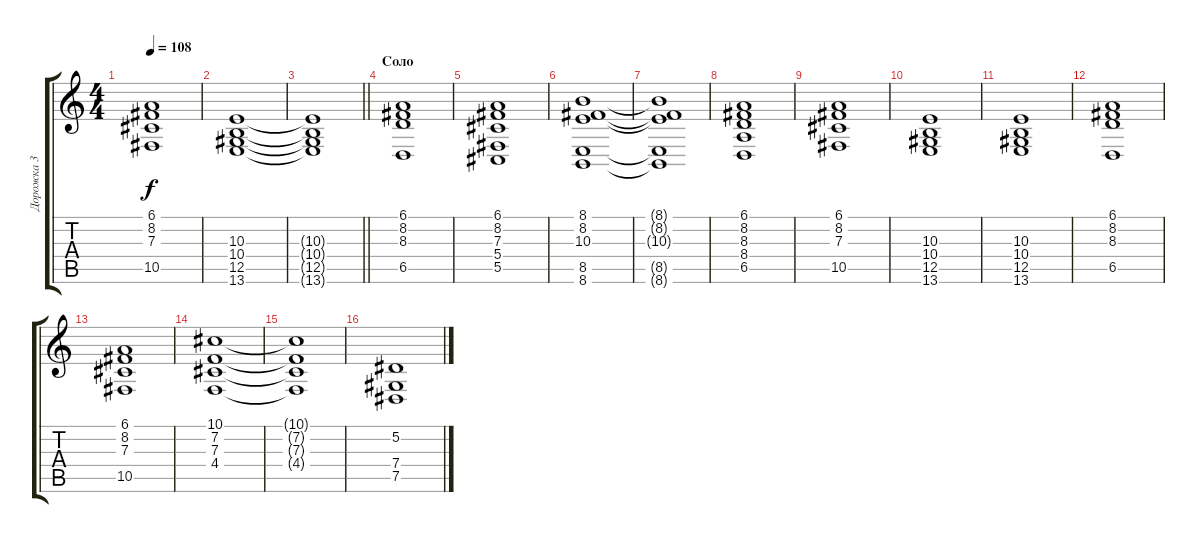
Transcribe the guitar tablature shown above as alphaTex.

\track ("Дорожка 3" "Дорожка 3") {instrument synthstrings2}
\staff {score tabs}
\tuning (Eb4 Bb3 Gb3 Db3 Ab2 Eb2) {hide}
\ts (4 4)
\tempo 108
\clef g2
\ks c
(6.1 8.2 7.3 10.5).1{dy f} |
(10.3 10.4 12.5 13.6).1 |
\barLineRight lightlight
(10.3{t} 10.4{t} 12.5{t} 13.6{t}).1 |
\section ("" "Cоло")
(6.1 8.2 8.3 6.5).1 |
(6.1 8.2 7.3 5.4 5.5).1 |
(8.1 8.2 10.3 8.5 8.6).1 |
(8.1{t} 8.2{t} 10.3{t} 8.5{t} 8.6{t}).1 |
(6.1 8.2 8.3 8.4 6.5).1 |
(6.1 8.2 7.3 10.5).1 |
(10.3 10.4 12.5 13.6).1 |
(10.3 10.4 12.5 13.6).1 |
(6.1 8.2 8.3 6.5).1 |
(6.1 8.2 7.3 10.5).1 |
(10.1 7.2 7.3 4.4).1 |
(10.1{t} 7.2{t} 7.3{t} 4.4{t}).1 |
(5.2 7.4 7.5).1
